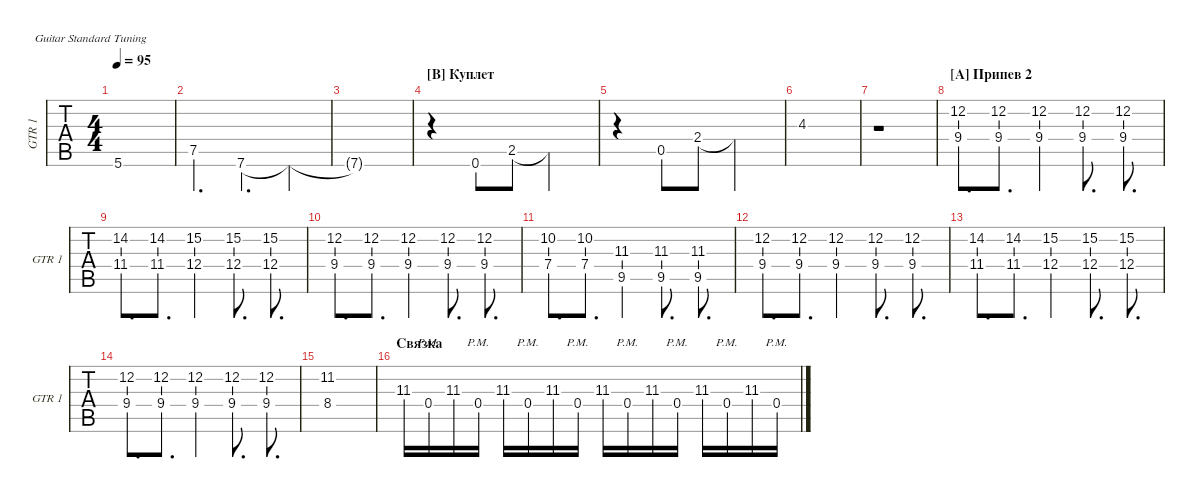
\defaultSystemsLayout 4
\hideDynamics
\bracketExtendMode groupsimilarinstruments
\singleTrackTrackNamePolicy allsystems
\multiTrackTrackNamePolicy allsystems
\otherSystemsTrackNameOrientation horizontal
\track ("GTR 1" "GTR 1") {instrument electricguitarclean}
\staff {tabs}
\tuning (E4 B3 G3 D3 A2 E2)
\ts (4 4)
\tempo 95
\clef g2
\ks c
5.6{t}.1{dy f} |
7.5.4{d} 7.6.4{d} 7.6{t}.4 |
7.6{t}.1 |
\section ("B" "Куплет")
r.4 0.6.8 2.5.8 2.5{t}.2 |
r.4 0.5.8 2.4.8 2.4{t}.2 |
4.3.1 |
r.1 |
\section ("A" "Припев 2")
(12.2 9.4).8{d} (12.2 9.4).8{d} (12.2 9.4).4 (12.2 9.4).8{d} (12.2 9.4).8{d} |
(14.2 11.4).8{d} (14.2 11.4).8{d} (15.2 12.4).4 (15.2 12.4).8{d} (15.2 12.4).8{d} |
(12.2 9.4).8{d} (12.2 9.4).8{d} (12.2 9.4).4 (12.2 9.4).8{d} (12.2 9.4).8{d} |
(10.2 7.4).8{d} (10.2 7.4).8{d} (11.3 9.5).4 (11.3 9.5).8{d} (11.3 9.5).8{d} |
(12.2 9.4).8{d} (12.2 9.4).8{d} (12.2 9.4).4 (12.2 9.4).8{d} (12.2 9.4).8{d} |
(14.2 11.4).8{d} (14.2 11.4).8{d} (15.2 12.4).4 (15.2 12.4).8{d} (15.2 12.4).8{d} |
(12.2 9.4).8{d} (12.2 9.4).8{d} (12.2 9.4).4 (12.2 9.4).8{d} (12.2 9.4).8{d} |
(11.2 8.4).1 |
\section ("" "Связка")
11.3.16 0.4{pm}.16 11.3.16 0.4{pm}.16 11.3.16 0.4{pm}.16 11.3.16 0.4{pm}.16 11.3.16 0.4{pm}.16 11.3.16 0.4{pm}.16 11.3.16 0.4{pm}.16 11.3.16 0.4{pm}.16
